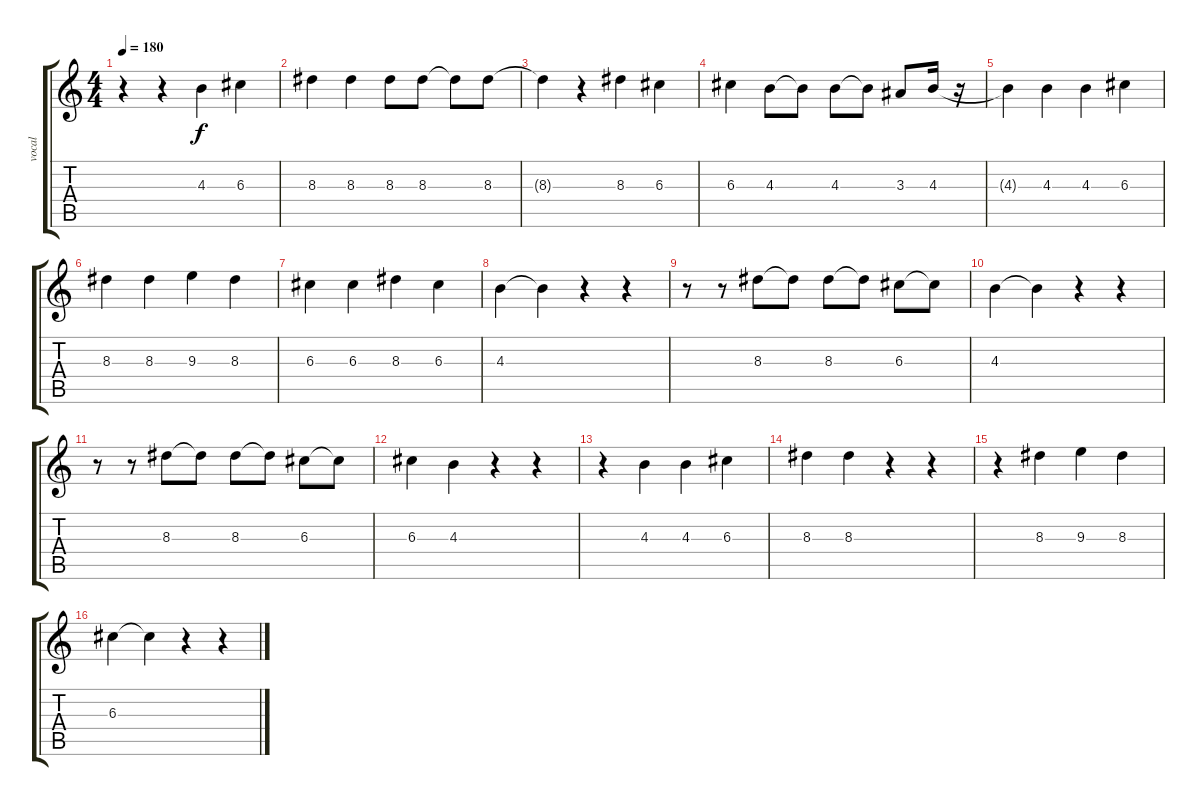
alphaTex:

\track ("vocal" "vocal") {instrument acousticguitarnylon}
\staff {score tabs}
\tuning (E4 B3 G3 D3 A2 E2) {hide}
\ts (4 4)
\tempo 180
\clef g2
\ks c
r.4{dy f} r.4 4.3.4 6.3.4 |
8.3.4 8.3.4 8.3.8 8.3.8 8.3{t}.8 8.3.8 |
8.3{t}.4 r.4 8.3.4 6.3.4 |
6.3.4 4.3.8 4.3{t}.8 4.3.8 4.3{t}.8 3.3.8 4.3.16 r.16 |
4.3{t}.4 4.3.4 4.3.4 6.3.4 |
8.3.4 8.3.4 9.3.4 8.3.4 |
6.3.4 6.3.4 8.3.4 6.3.4 |
4.3.4 4.3{t}.4 r.4 r.4 |
r.8 r.8 8.3.8 8.3{t}.8 8.3.8 8.3{t}.8 6.3.8 6.3{t}.8 |
4.3.4 4.3{t}.4 r.4 r.4 |
r.8 r.8 8.3.8 8.3{t}.8 8.3.8 8.3{t}.8 6.3.8 6.3{t}.8 |
6.3.4 4.3.4 r.4 r.4 |
r.4 4.3.4 4.3.4 6.3.4 |
8.3.4 8.3.4 r.4 r.4 |
r.4 8.3.4 9.3.4 8.3.4 |
6.3.4 6.3{t}.4 r.4 r.4
